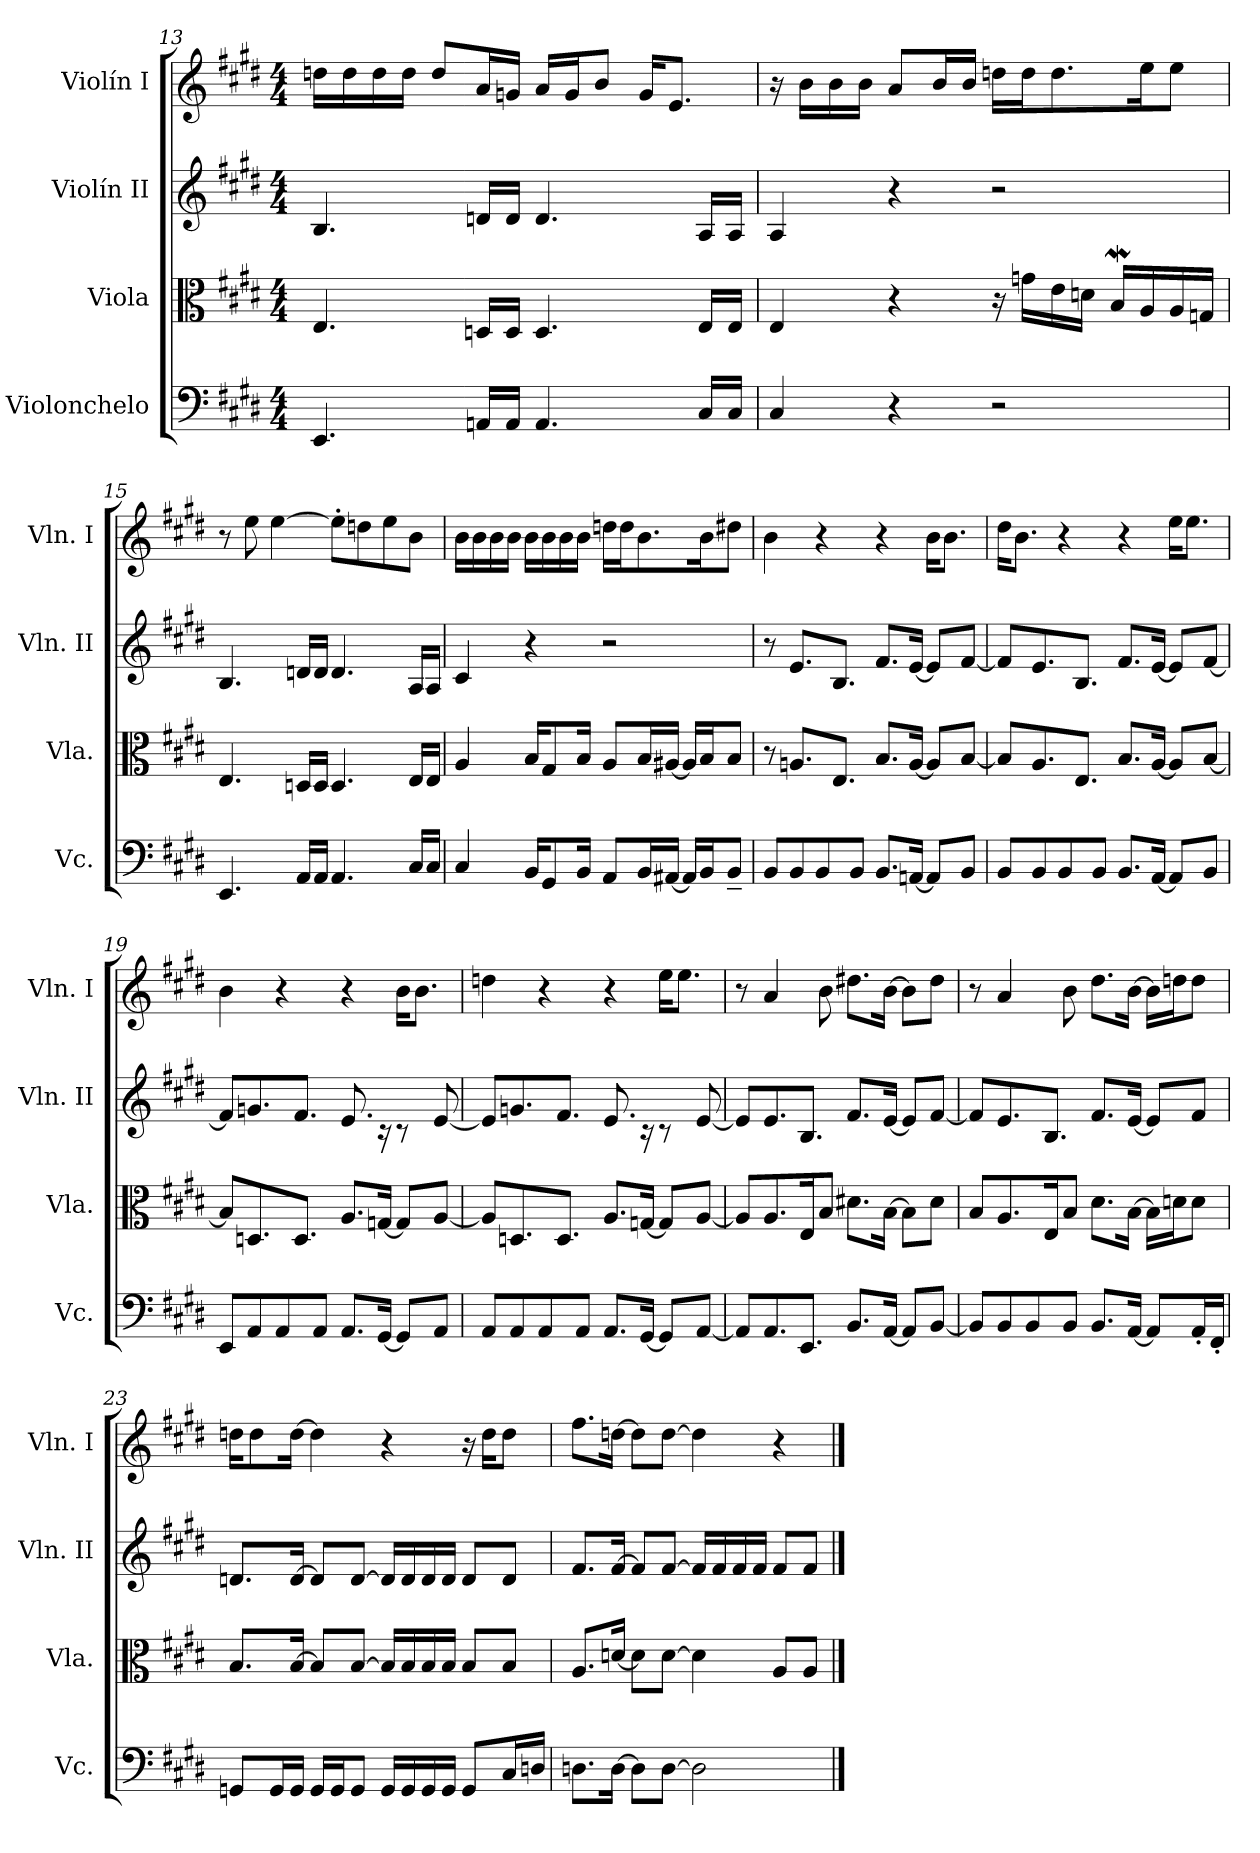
**kern	**kern	**kern	**kern
*part4	*part3	*part2	*part1
*staff4	*staff3	*staff2	*staff1
*I"Violonchelo	*I"Viola	*I"Violín II	*I"Violín I
*I'Vc.	*I'Vla.	*I'Vln. II	*I'Vln. I
!!LO:LB:g=z
*clefF4	*clefC3	*clefG2	*clefG2
*k[f#c#g#d#]	*k[f#c#g#d#]	*k[f#c#g#d#]	*k[f#c#g#d#]
*E:	*E:	*E:	*E:
*M4/4	*M4/4	*M4/4	*M4/4
=13	=13	=13	=13
4.EE/	4.E/	4.B/	16ddn\LL
.	.	.	16dd\
.	.	.	16dd\
.	.	.	16dd\JJ
.	.	.	8dd/L
16AAn/LL	16Dn/LL	16dn/LL	16a/L
16AA/JJ	16D/JJ	16d/JJ	16gn/JJ
4.AA/	4.D/	4.d/	16a/LL
.	.	.	16g/J
.	.	.	8b/J
.	.	.	16g/KL
.	.	.	8.e/J
16C#/LL	16E/LL	16A/LL	.
16C#/JJ	16E/JJ	16A/JJ	.
=14	=14	=14	=14
4C#/	4E/	4A/	16r
.	.	.	16b\LL
.	.	.	16b\
.	.	.	16b\JJ
4r	4r	4r	8a/L
.	.	.	16b/L
.	.	.	16b/JJ
2r	16r	2r	16ddn\LL
.	16gn\LL	.	16dd\J
.	16e\	.	8.dd\
.	16dn\JJ	.	.
.	16BW/LL	.	.
.	16A/	.	16ee\K
.	16A/	.	8ee\J
.	16Gn/JJ	.	.
!!LO:PB:g=z
=15	=15	=15	=15
4.EE/	4.E/	4.B/	8r
.	.	.	8ee\
.	.	.	[4ee\
16AA/LL	16Dn/LL	16dn/LL	.
16AA/JJ	16D/JJ	16d/JJ	.
4.AA/	4.D/	4.d/	8ee'\L]
.	.	.	8ddn\
.	.	.	8ee\
16C#/LL	16E/LL	16A/LL	8b\J
16C#/JJ	16E/JJ	16A/JJ	.
!!LO:LB:g=z
=16	=16	=16	=16
4C#/	4A/	4c#/	16b\LL
.	.	.	16b\
.	.	.	16b\
.	.	.	16b\JJ
16BB/KL	16B/KL	4r	16b\LL
8GG#/	8G#/	.	16b\
.	.	.	16b\
16BB/Jk	16B/Jk	.	16b\JJ
8AA/L	8A/L	2r	16ddn\LL
.	.	.	16dd\J
16BB/L	16B/L	.	8.b\
[16AA#X/JJ	[16A#X/JJ	.	.
16AA#/LL]	16A#/LL]	.	.
16BB/J	16B/J	.	16b\K
8BB~/J	8B/J	.	8dd#X\J
=17	=17	=17	=17
8BB/L	8r	8r	4b\
8BB/	8.An/L	8.e/L	.
8BB/	.	.	4r
.	8.E/J	8.B/J	.
8BB/J	.	.	.
8.BB/L	8.B/L	8.f#/L	4r
[16AAn/Jk	[16A/Jk	[16e/Jk	.
8AA/L]	8A/L]	8e/L]	16b\KL
.	.	.	8.b\J
8BB/J	[8B/J	[8f#/J	.
=18	=18	=18	=18
8BB/L	8B/L]	8f#/L]	16dd#\KL
.	.	.	8.b\J
8BB/	8.A/	8.e/	.
8BB/	.	.	4r
.	8.E/J	8.B/J	.
8BB/J	.	.	.
8.BB/L	8.B/L	8.f#/L	4r
[16AA/Jk	[16A/Jk	[16e/Jk	.
8AA/L]	8A/L]	8e/L]	16ee\KL
.	.	.	8.ee\J
8BB/J	[8B/J	[8f#/J	.
!!LO:PB:g=z
=19	=19	=19	=19
*	*	*^	*
8EE/L	8B/L]	1ryy	8f#/L]	4b\
8AA/	8.Dn/	.	8.gn/	.
8AA/	.	.	.	4r
.	8.D/J	.	8.f#/J	.
8AA/J	.	.	.	.
8.AA/L	8.A/L	.	8.e/	4r
[16GG#/Jk	[16Gn/Jk	.	16r	.
8GG#/L]	8G/L]	.	8r	16b\KL
.	.	.	.	8.b\J
8AA/J	[8A/J	.	[8e/	.
=20	=20	=20	=20	=20
8AA/L	8A/L]	1ryy	8e/L]	4ddn\
8AA/	8.Dn/	.	8.gn/	.
8AA/	.	.	.	4r
.	8.D/J	.	8.f#/J	.
8AA/J	.	.	.	.
8.AA/L	8.A/L	.	8.e/	4r
[16GG#/Jk	[16Gn/Jk	.	16r	.
8GG#/L]	8G/L]	.	8r	16ee\KL
.	.	.	.	8.ee\J
[8AA/J	[8A/J	.	[8e/	.
*	*	*v	*v	*
=21	=21	=21	=21
8AA/L]	8A/L]	8e/L]	8r
8.AA/	8.A/	8.e/	4a/
8.EE/J	16E/K	8.B/J	.
.	8B/J	.	8b\
8.BB/L	8.d#X\L	8.f#/L	8.dd#X\L
[16AA/Jk	[16B\Jk	[16e/Jk	[16b\Jk
8AA/L]	8B\L]	8e/L]	8b\L]
[8BB/J	8d#\J	[8f#/J	8dd#\J
!!LO:LB:g=z
=22	=22	=22	=22
8BB/L]	8B/L	8f#/L]	8r
8BB/	8.A/	8.e/	4a/
8BB/	.	.	.
.	16E/K	8.B/J	.
8BB/J	8B/J	.	8b\
8.BB/L	8.d#\L	8.f#/L	8.dd#\L
[16AA/Jk	[16B\Jk	[16e/Jk	[16b\Jk
8AA/L]	16B\LL]	8e/L]	16b\LL]
.	16dn\J	.	16ddn\J
16AA'/L	8d\J	8f#/J	8dd\J
16FF#'/JJ	.	.	.
=23	=23	=23	=23
*	*^	*^	*
8GGn/L	8.B/L	1ryy	8.dn/L	1ryy	16ddn\KL
.	.	.	.	.	8dd\
16GG/L	.	.	.	.	.
16GG/JJ	[16B/Jk	.	[16d/Jk	.	[16dd\Jk
16GG/LL	8B/L]	.	8d/L]	.	4dd\]
16GG/J	.	.	.	.	.
8GG/J	[8B/J	.	[8d/J	.	.
16GG/LL	16B/LL]	.	16d/LL]	.	4r
16GG/	16B/	.	16d/	.	.
16GG/	16B/	.	16d/	.	.
16GG/JJ	16B/JJ	.	16d/JJ	.	.
8GG/L	8B/L	.	8d/L	.	16r
.	.	.	.	.	16dd\KL
16C#/L	8B/J	.	8d/J	.	8dd\J
16Dn/JJ	.	.	.	.	.
*	*v	*v	*	*	*
=24	=24	=24	=24	=24
8.Dn\L	8.A/L	8.f#/L	1ryy	8.ff#\L
[16D\Jk	[16dn/Jk	[16f#/Jk	.	[16ddn\Jk
8D\L]	8d\L]	8f#/L]	.	8dd\L]
[8D\J	[8d\J	[8f#/J	.	[8dd\J
2D\]	4d\]	16f#/LL]	.	4dd\]
.	.	16f#/	.	.
.	.	16f#/	.	.
.	.	16f#/JJ	.	.
.	8A/L	8f#/L	.	4r
.	8A/J	8f#/J	.	.
*	*	*v	*v	*
==	==	==	==
*-	*-	*-	*-
